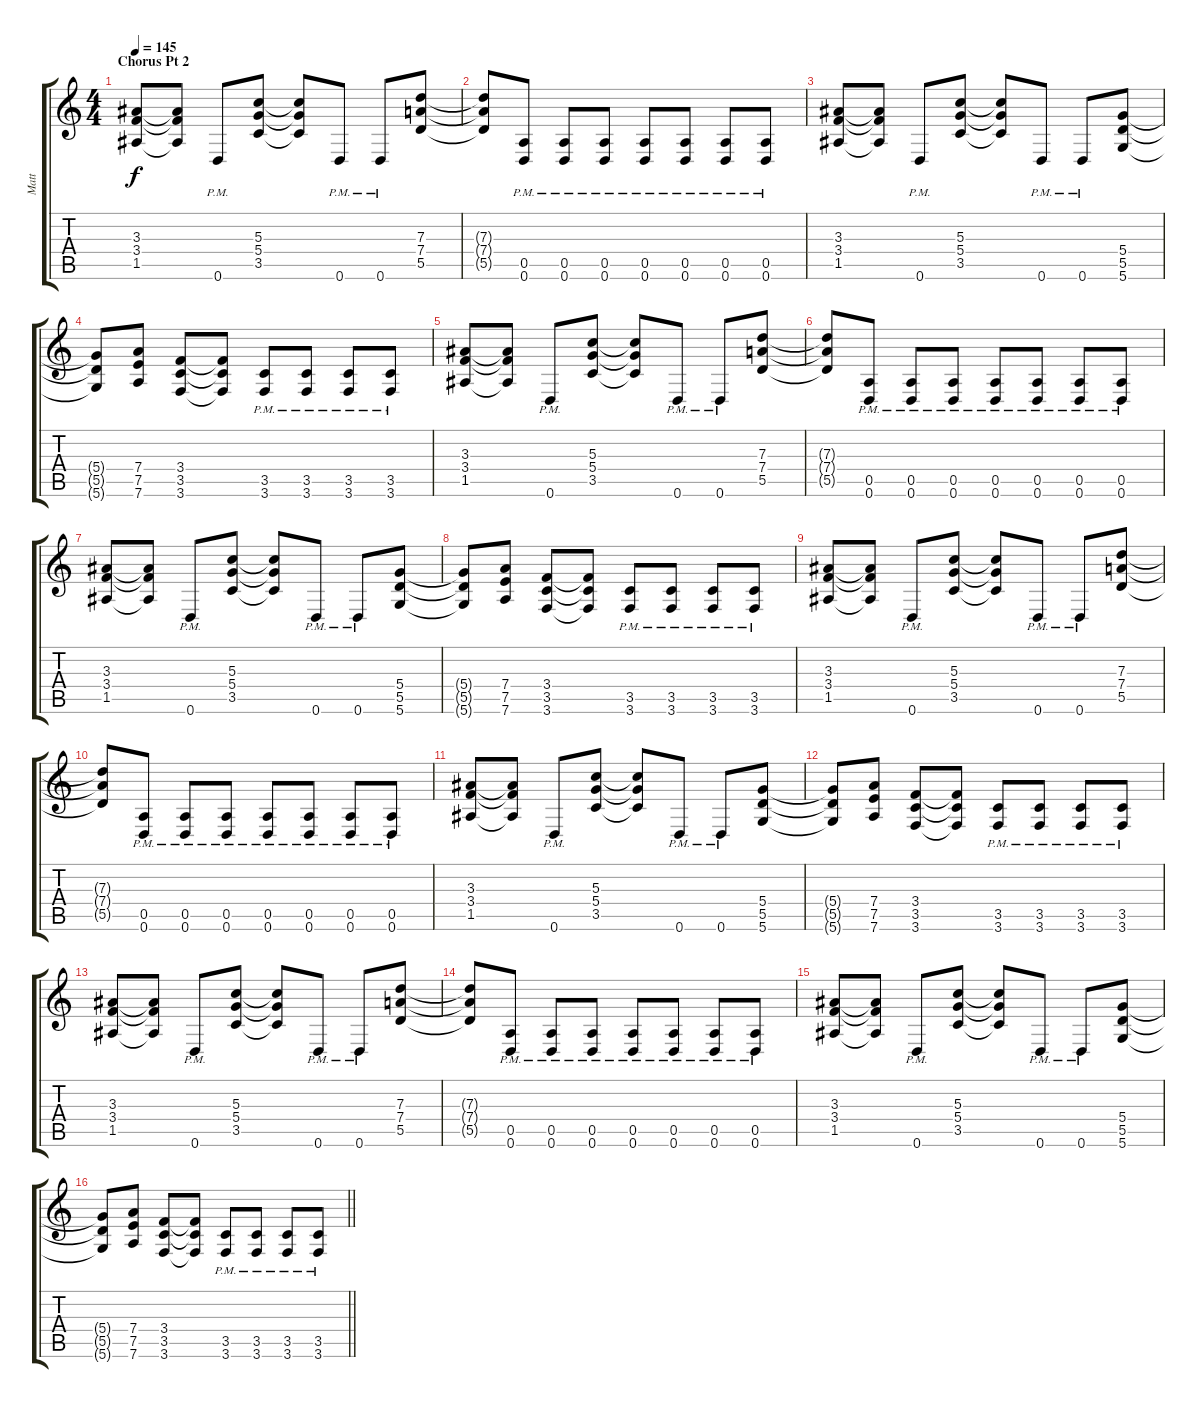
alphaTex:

\track ("Matt" "Matt") {instrument overdrivenguitar}
\staff {score tabs}
\tuning (E4 B3 G3 D3 A2 D2) {hide}
\ts (4 4)
\section ("" "Chorus Pt 2")
\tempo 145
\clef g2
\ks c
(3.3 3.4 1.5).8{dy f} (3.3{t} 3.4{t} 1.5{t}).8 0.6{pm}.8 (5.3 5.4 3.5).8 (5.3{t} 5.4{t} 3.5{t}).8 0.6{pm}.8 0.6{pm}.8 (7.3 7.4 5.5).8 |
(7.3{t} 7.4{t} 5.5{t}).8 (0.5{pm} 0.6{pm}).8 (0.5{pm} 0.6{pm}).8 (0.5{pm} 0.6{pm}).8 (0.5{pm} 0.6{pm}).8 (0.5{pm} 0.6{pm}).8 (0.5{pm} 0.6{pm}).8 (0.5{pm} 0.6{pm}).8 |
(3.3 3.4 1.5).8 (3.3{t} 3.4{t} 1.5{t}).8 0.6{pm}.8 (5.3 5.4 3.5).8 (5.3{t} 5.4{t} 3.5{t}).8 0.6{pm}.8 0.6{pm}.8 (5.4 5.5 5.6).8 |
(5.4{t} 5.5{t} 5.6{t}).8 (7.4 7.5 7.6).8 (3.4 3.5 3.6).8 (3.4{t} 3.5{t} 3.6{t}).8 (3.5{pm} 3.6{pm}).8 (3.5{pm} 3.6{pm}).8 (3.5{pm} 3.6{pm}).8 (3.5{pm} 3.6{pm}).8 |
(3.3 3.4 1.5).8 (3.3{t} 3.4{t} 1.5{t}).8 0.6{pm}.8 (5.3 5.4 3.5).8 (5.3{t} 5.4{t} 3.5{t}).8 0.6{pm}.8 0.6{pm}.8 (7.3 7.4 5.5).8 |
(7.3{t} 7.4{t} 5.5{t}).8 (0.5{pm} 0.6{pm}).8 (0.5{pm} 0.6{pm}).8 (0.5{pm} 0.6{pm}).8 (0.5{pm} 0.6{pm}).8 (0.5{pm} 0.6{pm}).8 (0.5{pm} 0.6{pm}).8 (0.5{pm} 0.6{pm}).8 |
(3.3 3.4 1.5).8 (3.3{t} 3.4{t} 1.5{t}).8 0.6{pm}.8 (5.3 5.4 3.5).8 (5.3{t} 5.4{t} 3.5{t}).8 0.6{pm}.8 0.6{pm}.8 (5.4 5.5 5.6).8 |
(5.4{t} 5.5{t} 5.6{t}).8 (7.4 7.5 7.6).8 (3.4 3.5 3.6).8 (3.4{t} 3.5{t} 3.6{t}).8 (3.5{pm} 3.6{pm}).8 (3.5{pm} 3.6{pm}).8 (3.5{pm} 3.6{pm}).8 (3.5{pm} 3.6{pm}).8 |
(3.3 3.4 1.5).8 (3.3{t} 3.4{t} 1.5{t}).8 0.6{pm}.8 (5.3 5.4 3.5).8 (5.3{t} 5.4{t} 3.5{t}).8 0.6{pm}.8 0.6{pm}.8 (7.3 7.4 5.5).8 |
(7.3{t} 7.4{t} 5.5{t}).8 (0.5{pm} 0.6{pm}).8 (0.5{pm} 0.6{pm}).8 (0.5{pm} 0.6{pm}).8 (0.5{pm} 0.6{pm}).8 (0.5{pm} 0.6{pm}).8 (0.5{pm} 0.6{pm}).8 (0.5{pm} 0.6{pm}).8 |
(3.3 3.4 1.5).8 (3.3{t} 3.4{t} 1.5{t}).8 0.6{pm}.8 (5.3 5.4 3.5).8 (5.3{t} 5.4{t} 3.5{t}).8 0.6{pm}.8 0.6{pm}.8 (5.4 5.5 5.6).8 |
(5.4{t} 5.5{t} 5.6{t}).8 (7.4 7.5 7.6).8 (3.4 3.5 3.6).8 (3.4{t} 3.5{t} 3.6{t}).8 (3.5{pm} 3.6{pm}).8 (3.5{pm} 3.6{pm}).8 (3.5{pm} 3.6{pm}).8 (3.5{pm} 3.6{pm}).8 |
(3.3 3.4 1.5).8 (3.3{t} 3.4{t} 1.5{t}).8 0.6{pm}.8 (5.3 5.4 3.5).8 (5.3{t} 5.4{t} 3.5{t}).8 0.6{pm}.8 0.6{pm}.8 (7.3 7.4 5.5).8 |
(7.3{t} 7.4{t} 5.5{t}).8 (0.5{pm} 0.6{pm}).8 (0.5{pm} 0.6{pm}).8 (0.5{pm} 0.6{pm}).8 (0.5{pm} 0.6{pm}).8 (0.5{pm} 0.6{pm}).8 (0.5{pm} 0.6{pm}).8 (0.5{pm} 0.6{pm}).8 |
(3.3 3.4 1.5).8 (3.3{t} 3.4{t} 1.5{t}).8 0.6{pm}.8 (5.3 5.4 3.5).8 (5.3{t} 5.4{t} 3.5{t}).8 0.6{pm}.8 0.6{pm}.8 (5.4 5.5 5.6).8 |
\barLineRight lightlight
(5.4{t} 5.5{t} 5.6{t}).8 (7.4 7.5 7.6).8 (3.4 3.5 3.6).8 (3.4{t} 3.5{t} 3.6{t}).8 (3.5{pm} 3.6{pm}).8 (3.5{pm} 3.6{pm}).8 (3.5{pm} 3.6{pm}).8 (3.5{pm} 3.6{pm}).8
